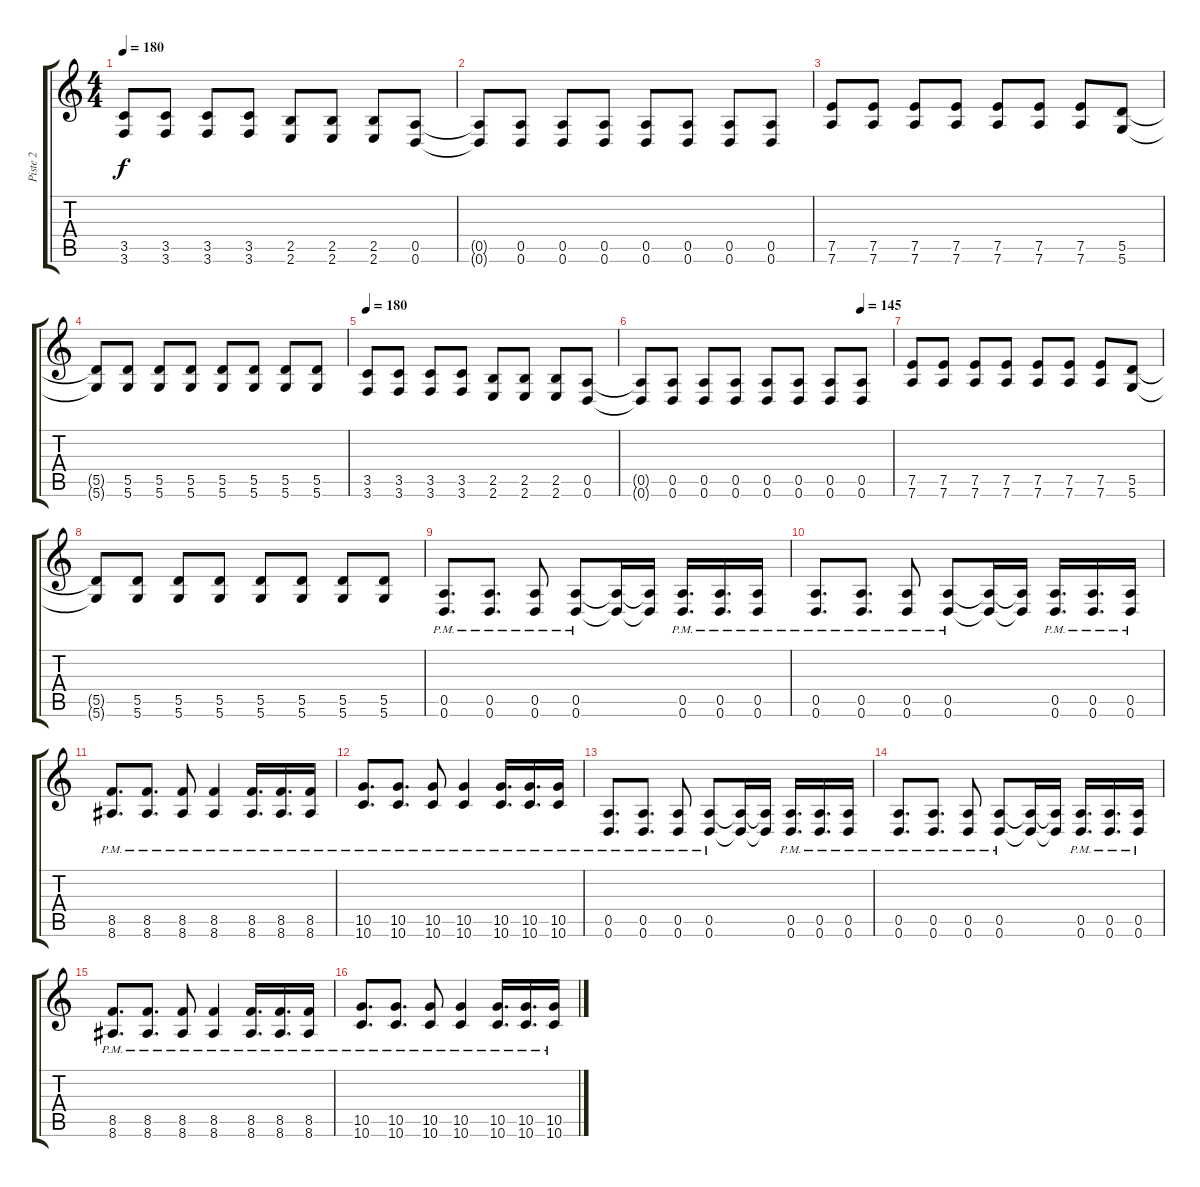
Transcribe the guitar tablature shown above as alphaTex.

\track ("Piste 2" "Piste 2") {instrument distortionguitar}
\staff {score tabs}
\tuning (E4 B3 G3 D3 A2 D2) {hide}
\ts (4 4)
\tempo 180
\clef g2
\ks c
(3.5 3.6).8{dy f} (3.5 3.6).8 (3.5 3.6).8 (3.5 3.6).8 (2.5 2.6).8 (2.5 2.6).8 (2.5 2.6).8 (0.5 0.6).8 |
(0.5{t} 0.6{t}).8 (0.5 0.6).8 (0.5 0.6).8 (0.5 0.6).8 (0.5 0.6).8 (0.5 0.6).8 (0.5 0.6).8 (0.5 0.6).8 |
(7.5 7.6).8 (7.5 7.6).8 (7.5 7.6).8 (7.5 7.6).8 (7.5 7.6).8 (7.5 7.6).8 (7.5 7.6).8 (5.5 5.6).8 |
(5.5{t} 5.6{t}).8 (5.5 5.6).8 (5.5 5.6).8 (5.5 5.6).8 (5.5 5.6).8 (5.5 5.6).8 (5.5 5.6).8 (5.5 5.6).8 |
\tempo 180
(3.5 3.6).8 (3.5 3.6).8 (3.5 3.6).8 (3.5 3.6).8 (2.5 2.6).8 (2.5 2.6).8 (2.5 2.6).8 (0.5 0.6).8 |
\tempo (145 0.875)
(0.5{t} 0.6{t}).8 (0.5 0.6).8 (0.5 0.6).8 (0.5 0.6).8 (0.5 0.6).8 (0.5 0.6).8 (0.5 0.6).8 (0.5 0.6).8 |
(7.5 7.6).8 (7.5 7.6).8 (7.5 7.6).8 (7.5 7.6).8 (7.5 7.6).8 (7.5 7.6).8 (7.5 7.6).8 (5.5 5.6).8 |
(5.5{t} 5.6{t}).8 (5.5 5.6).8 (5.5 5.6).8 (5.5 5.6).8 (5.5 5.6).8 (5.5 5.6).8 (5.5 5.6).8 (5.5 5.6).8 |
(0.5{pm} 0.6{pm}).8{d} (0.5{pm} 0.6{pm}).8{d} (0.5{pm} 0.6{pm}).8 (0.5{pm} 0.6{pm}).8 (0.5{t} 0.6{t}).16 (0.5{t} 0.6{t}).16 (0.5{pm} 0.6{pm}).16{d} (0.5{pm} 0.6{pm}).16{d} (0.5{pm} 0.6{pm}).16 |
(0.5{pm} 0.6{pm}).8{d} (0.5{pm} 0.6{pm}).8{d} (0.5{pm} 0.6{pm}).8 (0.5{pm} 0.6{pm}).8 (0.5{t} 0.6{t}).16 (0.5{t} 0.6{t}).16 (0.5{pm} 0.6{pm}).16{d} (0.5{pm} 0.6{pm}).16{d} (0.5{pm} 0.6{pm}).16 |
(8.5{pm} 8.6{pm}).8{d} (8.5{pm} 8.6{pm}).8{d} (8.5{pm} 8.6{pm}).8 (8.5{pm} 8.6{pm}).4 (8.5{pm} 8.6{pm}).16{d} (8.5{pm} 8.6{pm}).16{d} (8.5{pm} 8.6{pm}).16 |
(10.5{pm} 10.6{pm}).8{d} (10.5{pm} 10.6{pm}).8{d} (10.5{pm} 10.6{pm}).8 (10.5{pm} 10.6{pm}).4 (10.5{pm} 10.6{pm}).16{d} (10.5{pm} 10.6{pm}).16{d} (10.5{pm} 10.6{pm}).16 |
(0.5{pm} 0.6{pm}).8{d} (0.5{pm} 0.6{pm}).8{d} (0.5{pm} 0.6{pm}).8 (0.5{pm} 0.6{pm}).8 (0.5{t} 0.6{t}).16 (0.5{t} 0.6{t}).16 (0.5{pm} 0.6{pm}).16{d} (0.5{pm} 0.6{pm}).16{d} (0.5{pm} 0.6{pm}).16 |
(0.5{pm} 0.6{pm}).8{d} (0.5{pm} 0.6{pm}).8{d} (0.5{pm} 0.6{pm}).8 (0.5{pm} 0.6{pm}).8 (0.5{t} 0.6{t}).16 (0.5{t} 0.6{t}).16 (0.5{pm} 0.6{pm}).16{d} (0.5{pm} 0.6{pm}).16{d} (0.5{pm} 0.6{pm}).16 |
(8.5{pm} 8.6{pm}).8{d} (8.5{pm} 8.6{pm}).8{d} (8.5{pm} 8.6{pm}).8 (8.5{pm} 8.6{pm}).4 (8.5{pm} 8.6{pm}).16{d} (8.5{pm} 8.6{pm}).16{d} (8.5{pm} 8.6{pm}).16 |
(10.5{pm} 10.6{pm}).8{d} (10.5{pm} 10.6{pm}).8{d} (10.5{pm} 10.6{pm}).8 (10.5{pm} 10.6{pm}).4 (10.5{pm} 10.6{pm}).16{d} (10.5{pm} 10.6{pm}).16{d} (10.5{pm} 10.6{pm}).16
